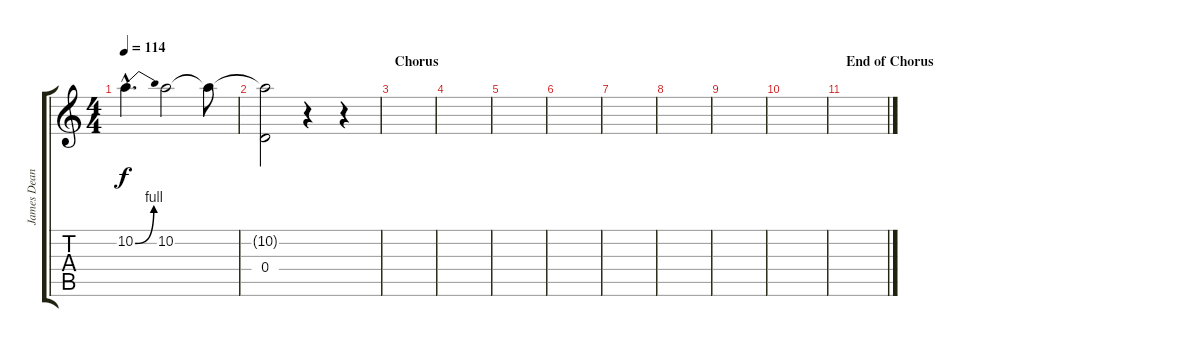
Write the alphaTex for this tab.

\track ("James Dean Bradfield Lead" "James Dean") {instrument overdrivenguitar}
\staff {score tabs}
\tuning (E4 B3 G3 D3 A2 E2) {hide}
\ts (4 4)
\tempo 114
\clef g2
\ks c
10.2{be (bend 0 0 60 4) hac}.4{d dy f} 10.2.2{volume 4} 10.2{t}.8 |
(10.2{t} 0.4).2 r.4 r.4 |
\section ("" "Chorus")
|
|
|
|
|
|
|
|
\section ("" "End of Chorus")
